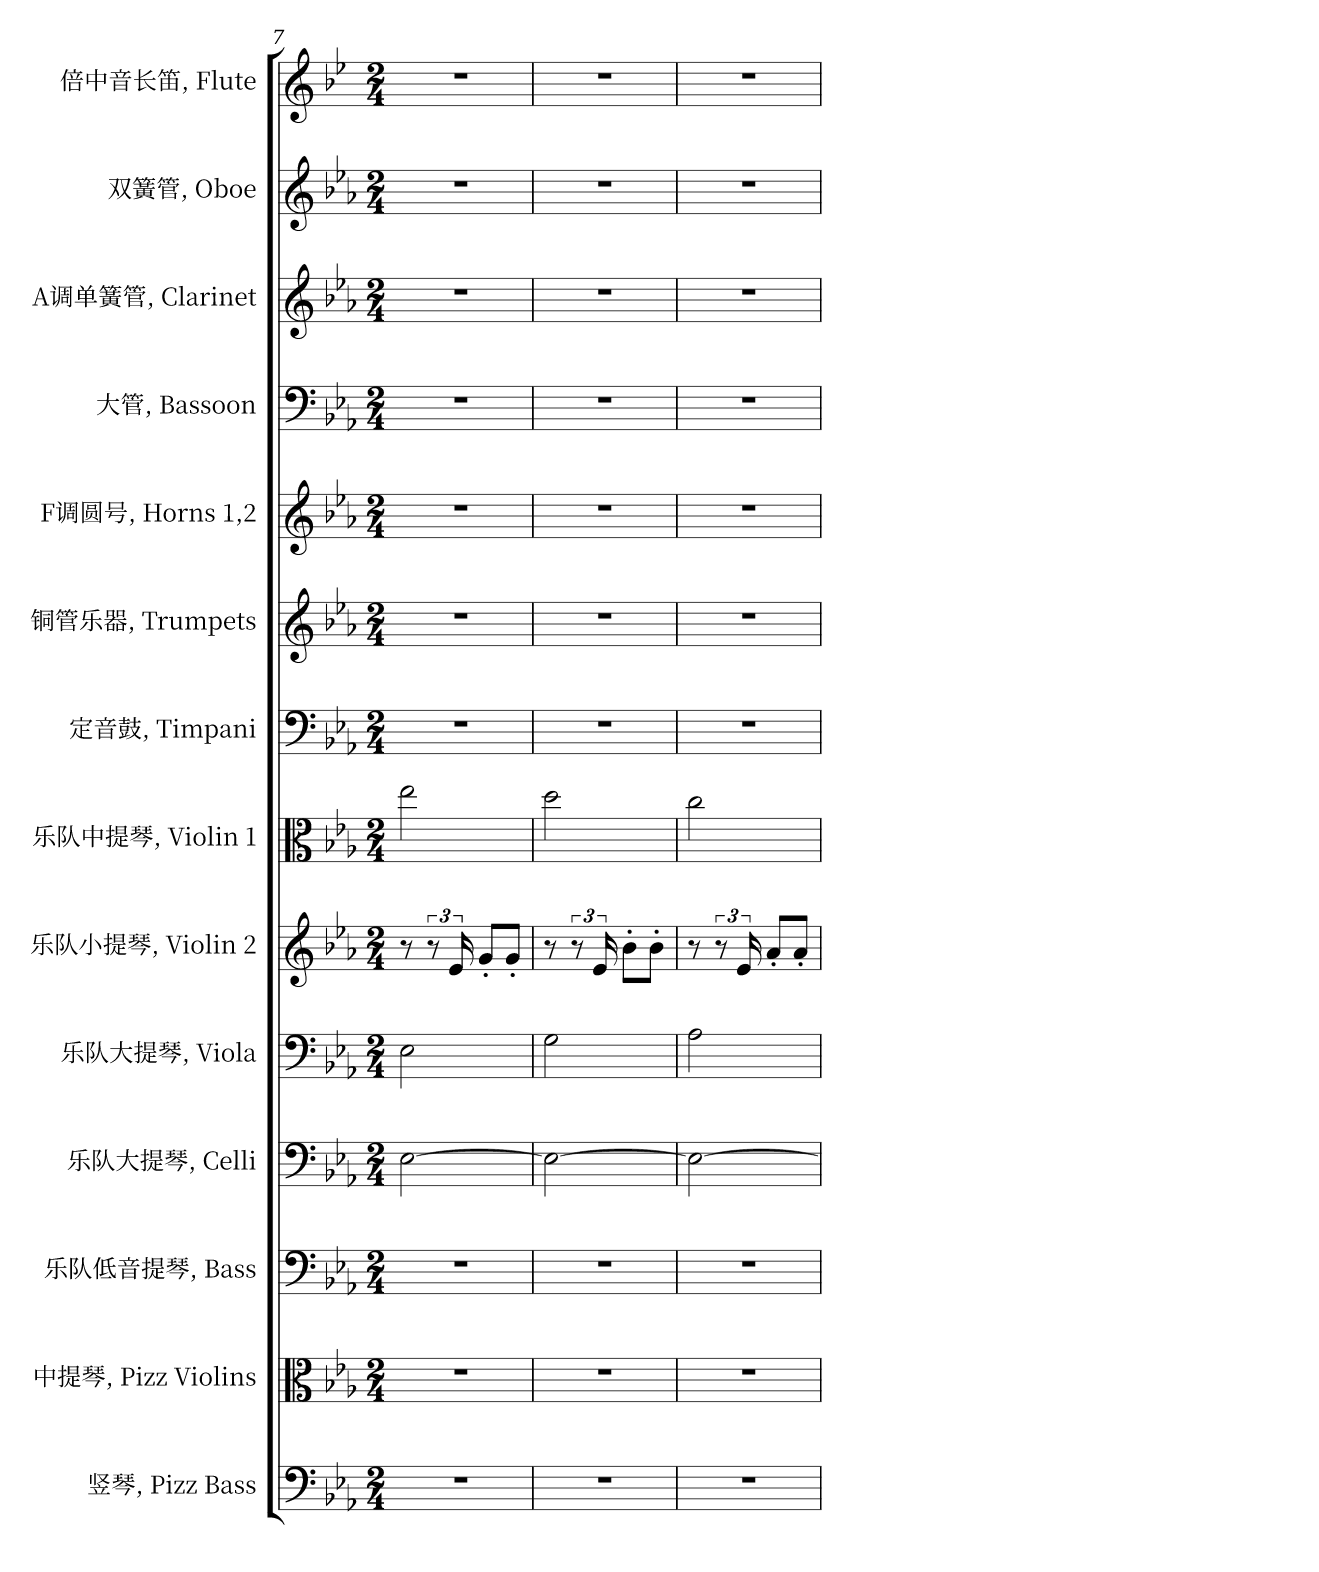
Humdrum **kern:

**kern	**kern	**kern	**kern	**kern	**kern	**kern	**kern	**kern	**kern	**kern	**kern	**kern	**kern
*part14	*part13	*part12	*part11	*part10	*part9	*part8	*part7	*part6	*part5	*part4	*part3	*part2	*part1
*staff14	*staff13	*staff12	*staff11	*staff10	*staff9	*staff8	*staff7	*staff6	*staff5	*staff4	*staff3	*staff2	*staff1
*I"竖琴, Pizz Bass	*I"中提琴, Pizz Violins	*I"乐队低音提琴, Bass	*I"乐队大提琴, Celli	*I"乐队大提琴, Viola	*I"乐队小提琴, Violin 2	*I"乐队中提琴, Violin 1	*I"定音鼓, Timpani	*I"铜管乐器, Trumpets	*I"F调圆号, Horns 1,2	*I"大管, Bassoon	*I"A调单簧管, Clarinet	*I"双簧管, Oboe	*I"倍中音长笛, Flute
*	*	*	*	*	*	*	*I'Timp.	*	*I'F Hn.	*I'Bsn.	*I'A Cl.	*I'Ob.	*
*clefF4	*clefC3	*clefF4	*clefF4	*clefF4	*clefG2	*clefC3	*clefF4	*clefG2	*clefG2	*clefF4	*clefG2	*clefG2	*clefG2
*	*	*ITrd7c12	*	*	*	*	*	*	*ITrd4c7	*	*ITrd1c2	*	*ITrd10c17
*k[b-e-a-]	*k[b-e-a-]	*k[b-e-a-]	*k[b-e-a-]	*k[b-e-a-]	*k[b-e-a-]	*k[b-e-a-]	*k[b-e-a-]	*k[b-e-a-]	*k[b-e-a-d-]	*k[b-e-a-]	*k[b-e-a-d-g-]	*k[b-e-a-]	*k[b-e-]
*M2/4	*M2/4	*M2/4	*M2/4	*M2/4	*M2/4	*M2/4	*M2/4	*M2/4	*M2/4	*M2/4	*M2/4	*M2/4	*M2/4
=7	=7	=7	=7	=7	=7	=7	=7	=7	=7	=7	=7	=7	=7
2r	2r	2r	[2E-\	2E-\	8r	2ee-\	2r	2r	2r	2r	2r	2r	2r
.	.	.	.	.	12r	.	.	.	.	.	.	.	.
.	.	.	.	.	24e-/	.	.	.	.	.	.	.	.
.	.	.	.	.	8g'/L	.	.	.	.	.	.	.	.
.	.	.	.	.	8g'/J	.	.	.	.	.	.	.	.
!!LO:PB:g=z
=8	=8	=8	=8	=8	=8	=8	=8	=8	=8	=8	=8	=8	=8
2r	2r	2r	2E-\_	2G\	8r	2dd\	2r	2r	2r	2r	2r	2r	2r
.	.	.	.	.	12r	.	.	.	.	.	.	.	.
.	.	.	.	.	24e-/	.	.	.	.	.	.	.	.
.	.	.	.	.	8b-'\L	.	.	.	.	.	.	.	.
.	.	.	.	.	8b-'\J	.	.	.	.	.	.	.	.
=9	=9	=9	=9	=9	=9	=9	=9	=9	=9	=9	=9	=9	=9
2r	2r	2r	2E-\_	2A-\	8r	2cc\	2r	2r	2r	2r	2r	2r	2r
.	.	.	.	.	12r	.	.	.	.	.	.	.	.
.	.	.	.	.	24e-/	.	.	.	.	.	.	.	.
.	.	.	.	.	8a-'/L	.	.	.	.	.	.	.	.
.	.	.	.	.	8a-'/J	.	.	.	.	.	.	.	.
=	=	=	=	=	=	=	=	=	=	=	=	=	=
*-	*-	*-	*-	*-	*-	*-	*-	*-	*-	*-	*-	*-	*-
